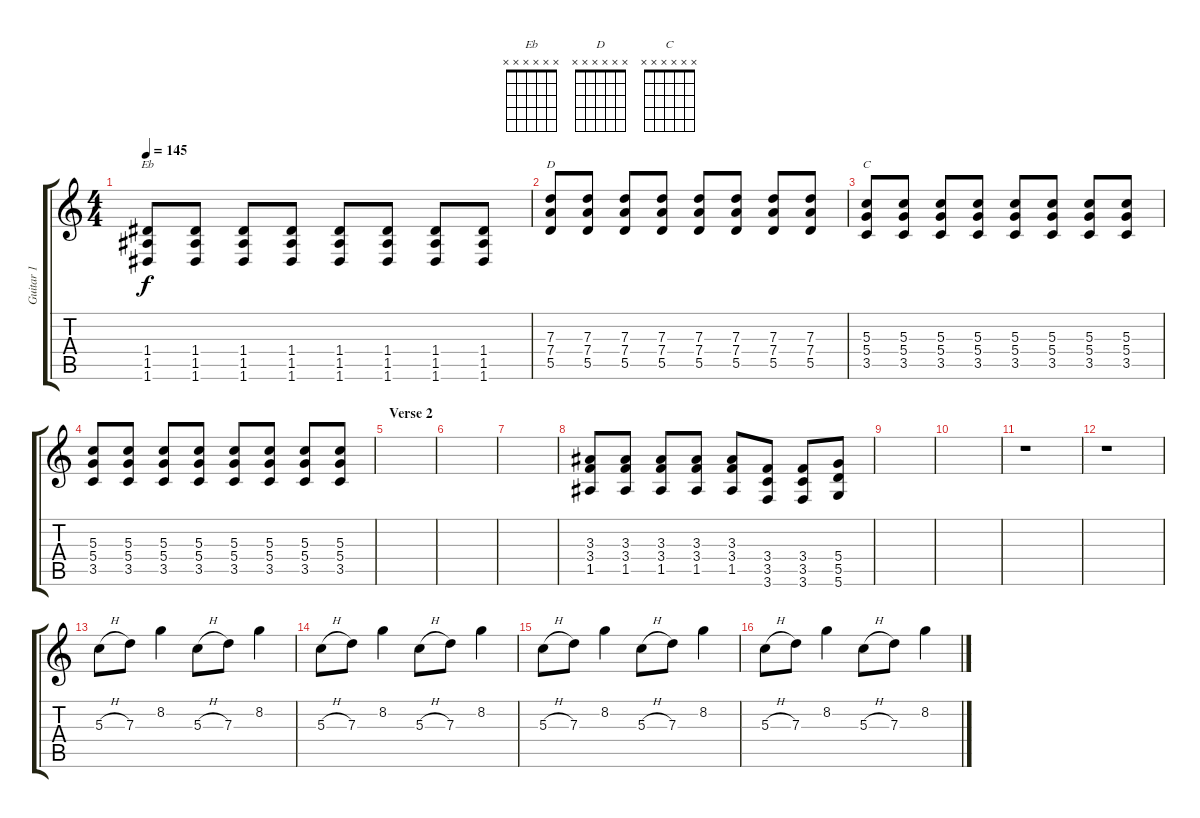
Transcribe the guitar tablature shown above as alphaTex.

\track ("Guitar 1" "Guitar 1") {instrument overdrivenguitar}
\staff {score tabs}
\tuning (E4 B3 G3 D3 A2 D2) {hide}
\chord ("Eb" x x x x x x)
\chord ("D" x x x x x x)
\chord ("C" x x x x x x)
\ts (4 4)
\tempo 145
\clef g2
\ks c
(1.4 1.5 1.6).8{ch "Eb" dy f} (1.4 1.5 1.6).8 (1.4 1.5 1.6).8 (1.4 1.5 1.6).8 (1.4 1.5 1.6).8 (1.4 1.5 1.6).8 (1.4 1.5 1.6).8 (1.4 1.5 1.6).8 |
(7.3 7.4 5.5).8{ch "D"} (7.3 7.4 5.5).8 (7.3 7.4 5.5).8 (7.3 7.4 5.5).8 (7.3 7.4 5.5).8 (7.3 7.4 5.5).8 (7.3 7.4 5.5).8 (7.3 7.4 5.5).8 |
(5.3 5.4 3.5).8{ch "C"} (5.3 5.4 3.5).8 (5.3 5.4 3.5).8 (5.3 5.4 3.5).8 (5.3 5.4 3.5).8 (5.3 5.4 3.5).8 (5.3 5.4 3.5).8 (5.3 5.4 3.5).8 |
(5.3 5.4 3.5).8 (5.3 5.4 3.5).8 (5.3 5.4 3.5).8 (5.3 5.4 3.5).8 (5.3 5.4 3.5).8 (5.3 5.4 3.5).8 (5.3 5.4 3.5).8 (5.3 5.4 3.5).8 |
\section ("" "Verse 2")
|
|
|
(3.3 3.4 1.5).8 (3.3 3.4 1.5).8 (3.3 3.4 1.5).8 (3.3 3.4 1.5).8 (3.3 3.4 1.5).8 (3.4 3.5 3.6).8 (3.4 3.5 3.6).8 (5.4 5.5 5.6).8 |
|
|
r.1 |
r.1 |
5.3{h}.8 7.3.8 8.2.4 5.3{h}.8 7.3.8 8.2.4 |
5.3{h}.8 7.3.8 8.2.4 5.3{h}.8 7.3.8 8.2.4 |
5.3{h}.8 7.3.8 8.2.4 5.3{h}.8 7.3.8 8.2.4 |
5.3{h}.8 7.3.8 8.2.4 5.3{h}.8 7.3.8 8.2.4
